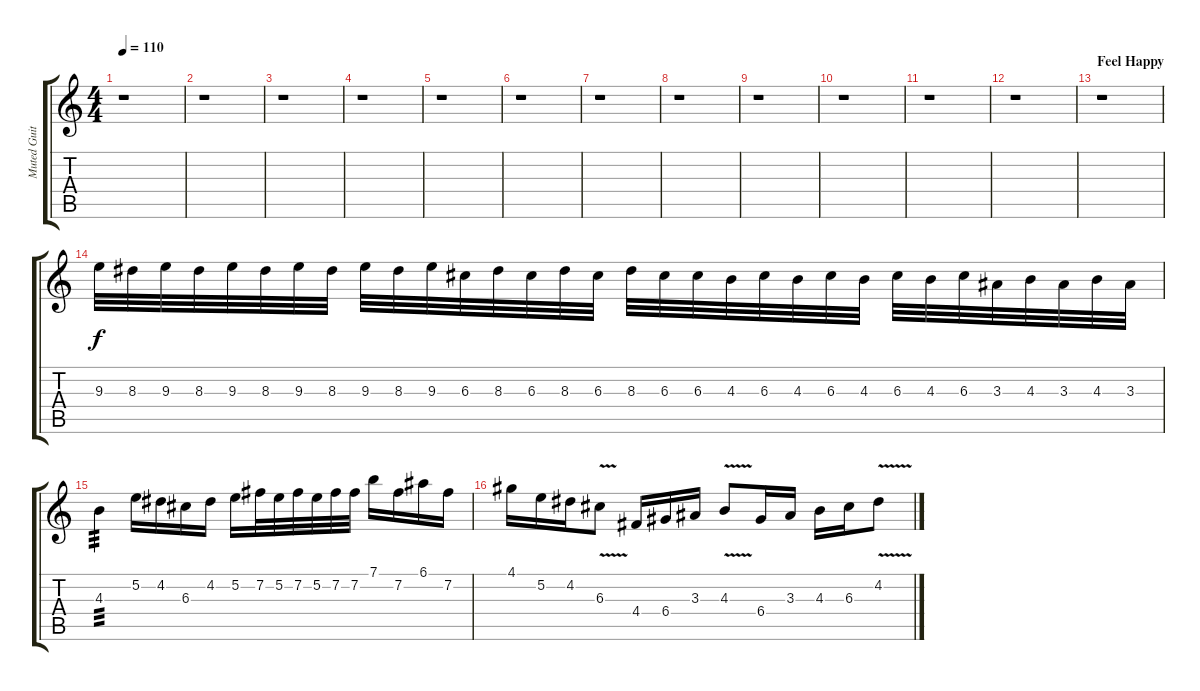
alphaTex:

\track ("Muted Guitar" "Muted Guit") {instrument electricguitarmuted}
\staff {score tabs}
\tuning (E4 B3 G3 D3 A2 E2) {hide}
\ts (4 4)
\tempo 110
\clef g2
\ks c
r.1{dy f} |
r.1 |
r.1 |
r.1 |
r.1 |
r.1 |
r.1 |
r.1 |
r.1 |
r.1 |
r.1 |
r.1 |
\section ("" "Feel Happy")
r.1 |
9.3.32 8.3.32 9.3.32 8.3.32 9.3.32 8.3.32 9.3.32 8.3.32 9.3.32 8.3.32 9.3.32 6.3.32 8.3.32 6.3.32 8.3.32 6.3.32 8.3.32 6.3.32 6.3.32 4.3.32 6.3.32 4.3.32 6.3.32 4.3.32 6.3.32 4.3.32 6.3.32 3.3.32 4.3.32 3.3.32 4.3.32 3.3.32 |
4.3.4{tp 3} 5.2.16 4.2.16 6.3.16 4.2.16 5.2.16 7.2.32 5.2.32 7.2.32 5.2.32 7.2.32 7.2.32 7.1.16 7.2.16 6.1.16 7.2.16 |
4.1.16 5.2.16 4.2.16 6.3{v}.8 4.4.16 6.4.16 3.3.16 4.3{v}.8 6.4.16 3.3.16 4.3.16 6.3.16 4.2{v}.8
